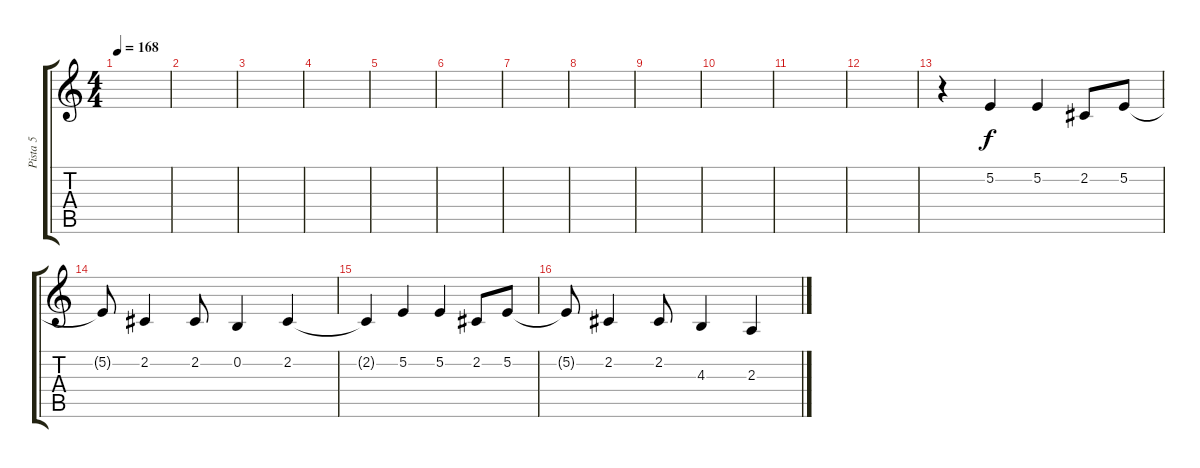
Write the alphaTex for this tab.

\track ("Pista 5" "Pista 5") {instrument electricgrandpiano}
\staff {score tabs}
\tuning (E4 B3 G3 D3 A2 E2) {hide}
\ts (4 4)
\tempo 168
\clef g2
\ks c
|
|
|
|
|
|
|
|
|
|
|
|
r.4 5.2.4 5.2.4 2.2.8 5.2.8 |
5.2{t}.8 2.2.4 2.2.8 0.2.4 2.2.4 |
2.2{t}.4 5.2.4 5.2.4 2.2.8 5.2.8 |
5.2{t}.8 2.2.4 2.2.8 4.3.4 2.3.4
